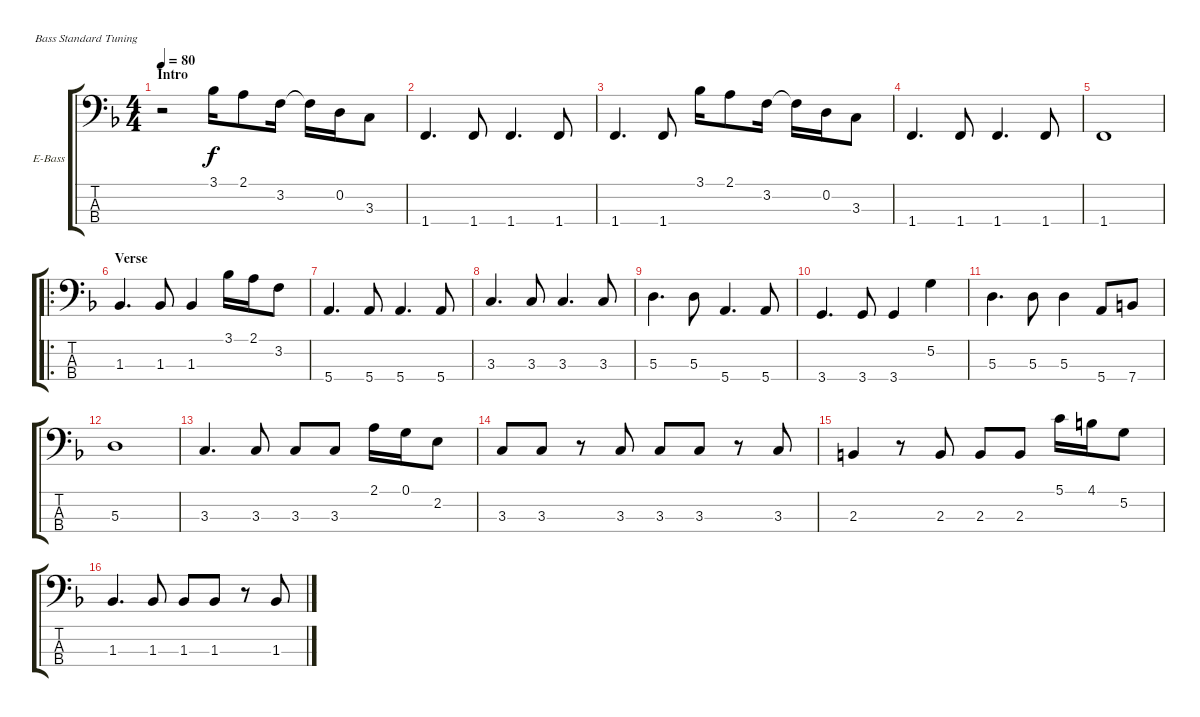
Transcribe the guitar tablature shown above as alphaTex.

\defaultSystemsLayout 4
\bracketExtendMode groupsimilarinstruments
\firstSystemTrackNameOrientation horizontal
\otherSystemsTrackNameOrientation horizontal
\track ("Electric Bass" "E-Bass") {instrument electricbassfinger}
\staff {score tabs}
\tuning (G2 D2 A1 E1)
\ts (4 4)
\section ("" "Intro")
\tempo 80
\clef f4
\scale
0.512
\ks f
r.2{dy f instrument electricbassfinger} 3.1.16 2.1.8 3.2.16 3.2{t}.16 0.2.16 3.3.8 |
\scale
0.244 1.4.4{d} 1.4.8 1.4.4{d} 1.4.8 |
\scale
0.244 1.4.4{d} 1.4.8 3.1.16 2.1.8 3.2.16 3.2{t}.16 0.2.16 3.3.8 |
\scale
0.312821 1.4.4{d} 1.4.8 1.4.4{d} 1.4.8 |
\scale
0.312821 1.4.1 |
\ro
\section ("" "Verse")
\scale
0.374359 1.3.4{d} 1.3.8 1.3.4 3.1.16 2.1.16 3.2.8 |
\scale
0.333333 5.4.4{d} 5.4.8 5.4.4{d} 5.4.8 |
\scale
0.333333 3.3.4{d} 3.3.8 3.3.4{d} 3.3.8 |
\scale
0.333333 5.3.4{d} 5.3.8 5.4.4{d} 5.4.8 |
\scale
0.333333 3.4.4{d} 3.4.8 3.4.4 5.2.4 |
\scale
0.333333 5.3.4{d} 5.3.8 5.3.4 5.4.8 7.4.8 |
\scale
0.333333 5.3.1 |
\scale
0.333333 3.3.4{d} 3.3.8 3.3.8 3.3.8 2.1.16 0.1.16 2.2.8 |
\scale
0.333333 3.3.8 3.3.8 r.8 3.3.8 3.3.8 3.3.8 r.8 3.3.8 |
\scale
0.333333 2.3.4 r.8 2.3.8 2.3.8 2.3.8 5.1.16 4.1.16 5.2.8 |
\scale
0.333333 1.3.4{d} 1.3.8 1.3.8 1.3.8 r.8 1.3.8
